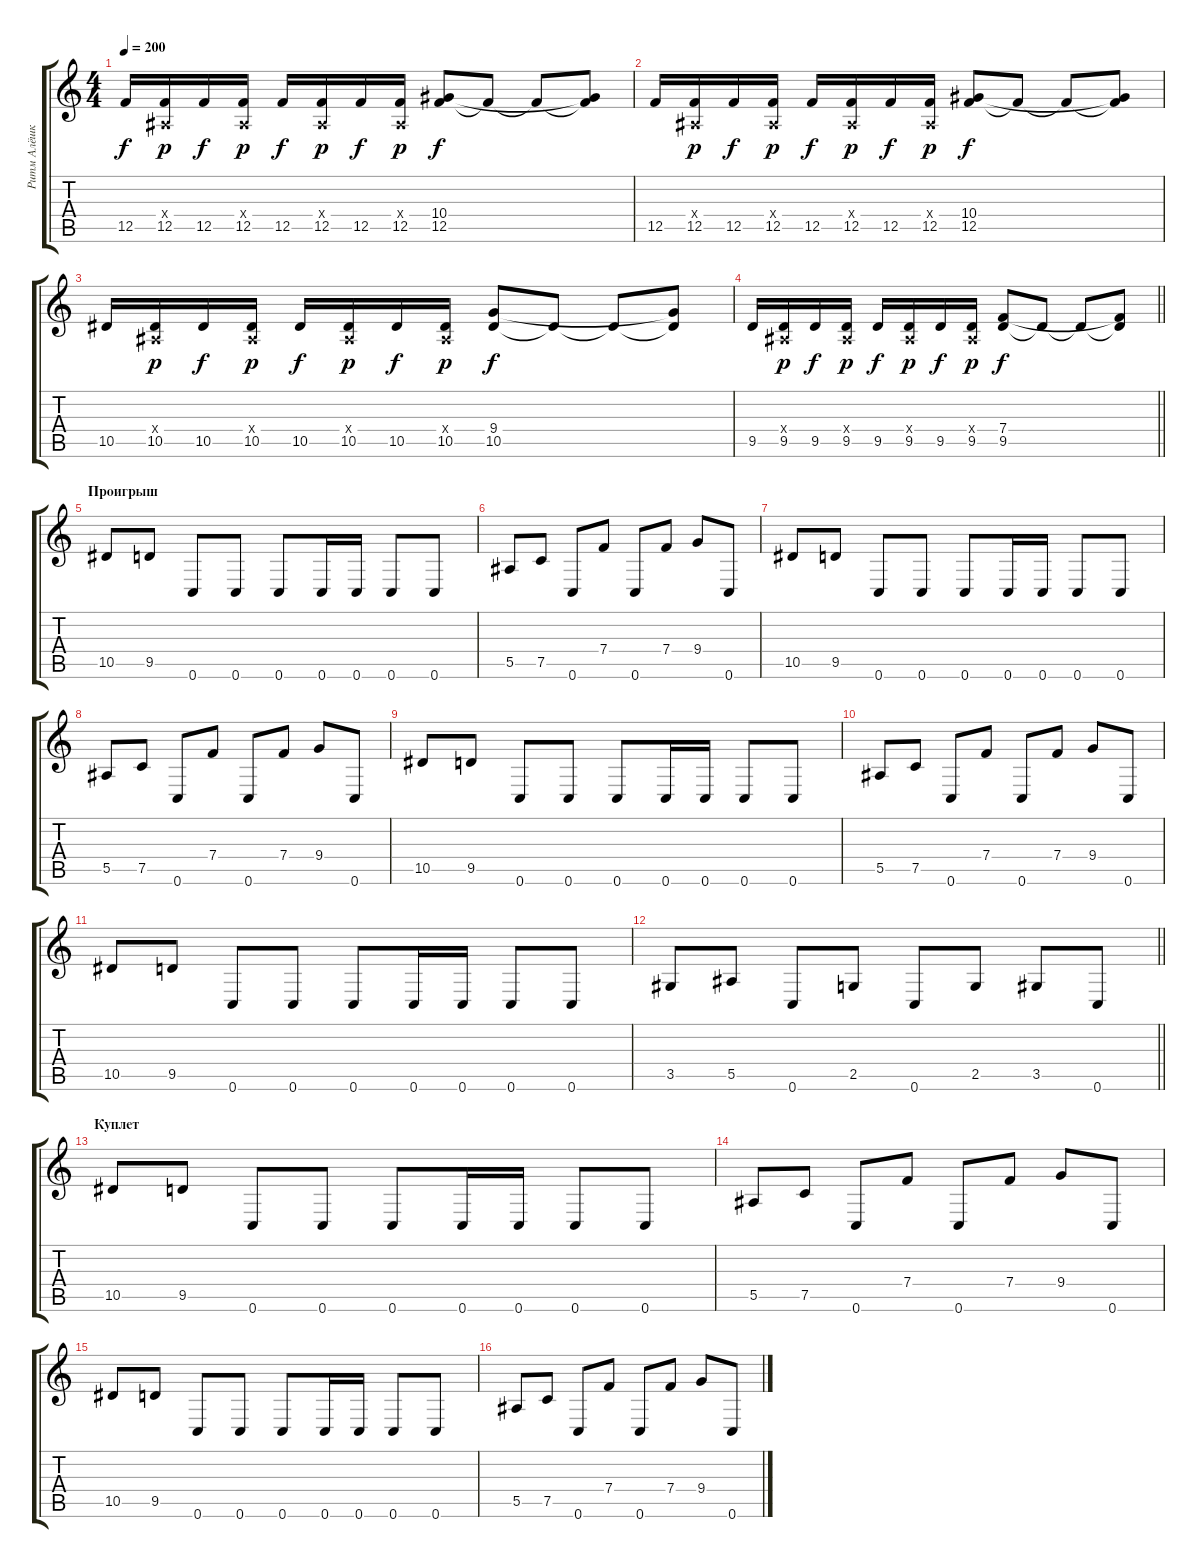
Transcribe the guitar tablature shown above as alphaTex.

\track ("Ритм Алёшка" "Ритм Алёшк") {instrument distortionguitar}
\staff {score tabs}
\tuning (C4 G3 Eb3 Bb2 F2 C2) {hide}
\ts (4 4)
\tempo 200
\clef g2
\ks c
12.5.16{dy f} (0.4{x} 12.5).16{dy p} 12.5.16{dy f} (0.4{x} 12.5).16{dy p} 12.5.16{dy f} (0.4{x} 12.5).16{dy p} 12.5.16{dy f} (0.4{x} 12.5).16{dy p} (10.4 12.5).8{dy f} 12.5{t}.8 12.5{t}.8 (10.4{t} 12.5{t}).8 |
12.5.16 (0.4{x} 12.5).16{dy p} 12.5.16{dy f} (0.4{x} 12.5).16{dy p} 12.5.16{dy f} (0.4{x} 12.5).16{dy p} 12.5.16{dy f} (0.4{x} 12.5).16{dy p} (10.4 12.5).8{dy f} 12.5{t}.8 12.5{t}.8 (10.4{t} 12.5{t}).8 |
10.5.16 (0.4{x} 10.5).16{dy p} 10.5.16{dy f} (0.4{x} 10.5).16{dy p} 10.5.16{dy f} (0.4{x} 10.5).16{dy p} 10.5.16{dy f} (0.4{x} 10.5).16{dy p} (9.4 10.5).8{dy f} 10.5{t}.8 10.5{t}.8 (9.4{t} 10.5{t}).8 |
\barLineRight lightlight
9.5.16 (0.4{x} 9.5).16{dy p} 9.5.16{dy f} (0.4{x} 9.5).16{dy p} 9.5.16{dy f} (0.4{x} 9.5).16{dy p} 9.5.16{dy f} (0.4{x} 9.5).16{dy p} (7.4 9.5).8{dy f} 9.5{t}.8 9.5{t}.8 (7.4{t} 9.5{t}).8 |
\section ("" "Проигрыш")
10.5.8 9.5.8 0.6.8 0.6.8 0.6.8 0.6.16 0.6.16 0.6.8 0.6.8 |
5.5.8 7.5.8 0.6.8 7.4.8 0.6.8 7.4.8 9.4.8 0.6.8 |
10.5.8 9.5.8 0.6.8 0.6.8 0.6.8 0.6.16 0.6.16 0.6.8 0.6.8 |
5.5.8 7.5.8 0.6.8 7.4.8 0.6.8 7.4.8 9.4.8 0.6.8 |
10.5.8 9.5.8 0.6.8 0.6.8 0.6.8 0.6.16 0.6.16 0.6.8 0.6.8 |
5.5.8 7.5.8 0.6.8 7.4.8 0.6.8 7.4.8 9.4.8 0.6.8 |
10.5.8 9.5.8 0.6.8 0.6.8 0.6.8 0.6.16 0.6.16 0.6.8 0.6.8 |
\barLineRight lightlight
3.5.8 5.5.8 0.6.8 2.5.8 0.6.8 2.5.8 3.5.8 0.6.8 |
\section ("" "Куплет")
10.5.8 9.5.8 0.6.8 0.6.8 0.6.8 0.6.16 0.6.16 0.6.8 0.6.8 |
5.5.8 7.5.8 0.6.8 7.4.8 0.6.8 7.4.8 9.4.8 0.6.8 |
10.5.8 9.5.8 0.6.8 0.6.8 0.6.8 0.6.16 0.6.16 0.6.8 0.6.8 |
5.5.8 7.5.8 0.6.8 7.4.8 0.6.8 7.4.8 9.4.8 0.6.8
